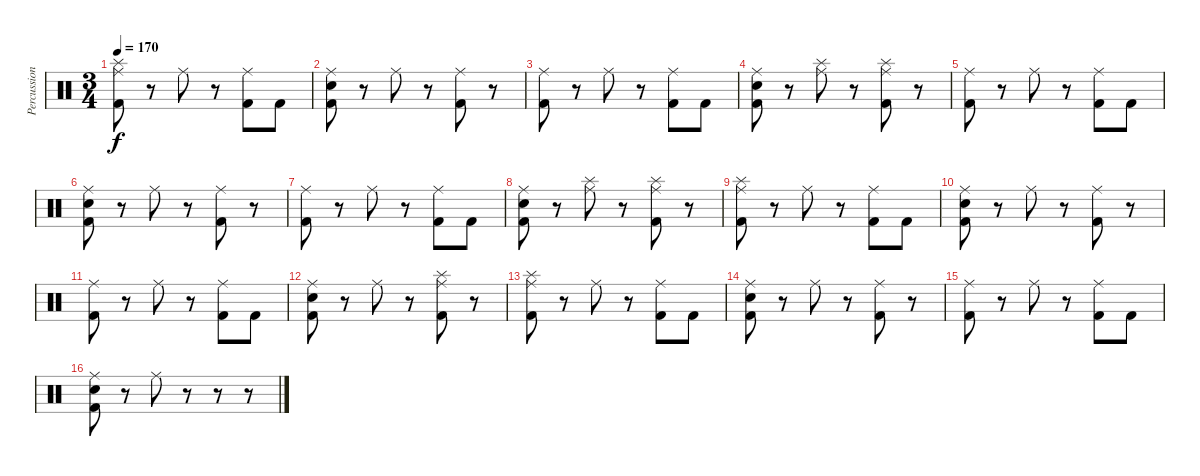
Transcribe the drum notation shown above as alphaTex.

\track ("Percussion" "Percussion") {instrument percussion}
\staff {score}
\articulation defaults
\ts (3 4)
\tempo 170
\clef neutral
\ks c
("Splash (hit)" "Ride (middle)" "Kick (hit) 2").8{dy f} r.8 "Ride (middle)".8 r.8 ("Ride (middle)" "Kick (hit) 2").8 "Kick (hit) 2".8 |
("Ride (middle)" "Snare (hit) 2" "Kick (hit) 2").8 r.8 "Ride (middle)".8 r.8 ("Ride (middle)" "Kick (hit) 2").8 r.8 |
("Ride (middle)" "Kick (hit) 2").8 r.8 "Ride (middle)".8 r.8 ("Ride (middle)" "Kick (hit) 2").8 "Kick (hit) 2".8 |
("Ride (middle)" "Snare (hit) 2" "Kick (hit) 2").8 r.8 ("Splash (hit)" "Ride (middle)").8 r.8 ("Splash (hit)" "Ride (middle)" "Kick (hit) 2").8 r.8 |
("Ride (middle)" "Kick (hit) 2").8 r.8 "Ride (middle)".8 r.8 ("Ride (middle)" "Kick (hit) 2").8 "Kick (hit) 2".8 |
("Ride (middle)" "Snare (hit) 2" "Kick (hit) 2").8 r.8 "Ride (middle)".8 r.8 ("Ride (middle)" "Kick (hit) 2").8 r.8 |
("Ride (middle)" "Kick (hit) 2").8 r.8 "Ride (middle)".8 r.8 ("Ride (middle)" "Kick (hit) 2").8 "Kick (hit) 2".8 |
("Ride (middle)" "Snare (hit) 2" "Kick (hit) 2").8 r.8 ("Splash (hit)" "Ride (middle)").8 r.8 ("Splash (hit)" "Ride (middle)" "Kick (hit) 2").8 r.8 |
("Splash (hit)" "Ride (middle)" "Kick (hit) 2").8 r.8 "Ride (middle)".8 r.8 ("Ride (middle)" "Kick (hit) 2").8 "Kick (hit) 2".8 |
("Ride (middle)" "Snare (hit) 2" "Kick (hit) 2").8 r.8 "Ride (middle)".8 r.8 ("Ride (middle)" "Kick (hit) 2").8 r.8 |
("Ride (middle)" "Kick (hit) 2").8 r.8 "Ride (middle)".8 r.8 ("Ride (middle)" "Kick (hit) 2").8 "Kick (hit) 2".8 |
("Ride (middle)" "Snare (hit) 2" "Kick (hit) 2").8 r.8 "Ride (middle)".8 r.8 ("Splash (hit)" "Ride (middle)" "Kick (hit) 2").8 r.8 |
("Splash (hit)" "Ride (middle)" "Kick (hit) 2").8 r.8 "Ride (middle)".8 r.8 ("Ride (middle)" "Kick (hit) 2").8 "Kick (hit) 2".8 |
("Ride (middle)" "Snare (hit) 2" "Kick (hit) 2").8 r.8 "Ride (middle)".8 r.8 ("Ride (middle)" "Kick (hit) 2").8 r.8 |
("Ride (middle)" "Kick (hit) 2").8 r.8 "Ride (middle)".8 r.8 ("Ride (middle)" "Kick (hit) 2").8 "Kick (hit) 2".8 |
("Ride (middle)" "Snare (hit) 2" "Kick (hit) 2").8 r.8 "Ride (middle)".8 r.8 r.8 r.8
